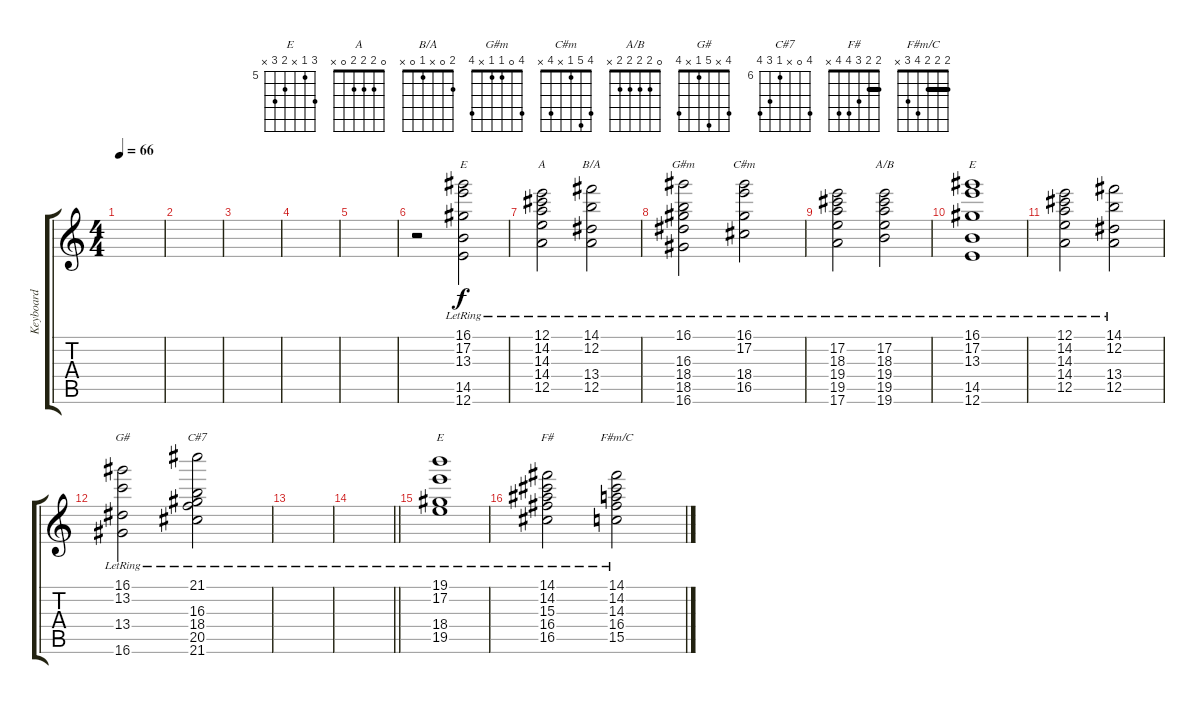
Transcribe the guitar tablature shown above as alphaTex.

\track ("Keyboard" "Keyboard") {instrument acousticguitarnylon}
\staff {score tabs}
\tuning (E4 B3 G3 D3 A2 E2) {hide}
\chord ("E" 4 5 1 x 2 0)
\chord ("A" 0 2 2 2 0 x)
\chord ("B/A" 2 0 x 1 0 x)
\chord ("G#m" 4 0 1 1 x 4)
\chord ("C#m" 4 5 1 x 4 x)
\chord ("A/B" 0 2 2 2 2 x)
\chord ("E" 0 0 1 2 2 0)
\chord ("G#" 4 x 5 1 x 4)
\chord ("C#7" 9 0 x 6 8 9) {firstfret 6}
\chord ("E" 7 5 x 6 7 x) {firstfret 5}
\chord ("F#" 2 2 3 4 4 x) {barre 2}
\chord ("F#m/C" 2 2 2 4 3 x) {barre 2}
\ts (4 4)
\tempo 66
\clef g2
\ks c
|
|
|
|
|
r.2 (16.1{lr} 17.2{lr} 13.3{lr} 14.5{lr} 12.6{lr}).2{ch "E"} |
(12.1{lr} 14.2{lr} 14.3{lr} 14.4{lr} 12.5{lr}).2{ch "A"} (14.1{lr} 12.2{lr} 13.4{lr} 12.5{lr}).2{ch "B/A"} |
(16.1{lr} 16.3{lr} 18.4{lr} 18.5{lr} 16.6{lr}).2{ch "G#m"} (16.1{lr} 17.2{lr} 18.4{lr} 16.5{lr}).2{ch "C#m"} |
(17.2{lr} 18.3{lr} 19.4{lr} 19.5{lr} 17.6{lr}).2 (17.2{lr} 18.3{lr} 19.4{lr} 19.5{lr} 19.6{lr}).2{ch "A/B"} |
(16.1{lr} 17.2{lr} 13.3{lr} 14.5{lr} 12.6{lr}).1{ch "E"} |
(12.1{lr} 14.2{lr} 14.3{lr} 14.4{lr} 12.5{lr}).2 (14.1{lr} 12.2{lr} 13.4{lr} 12.5{lr}).2 |
(16.1{lr} 13.2{lr} 13.4{lr} 16.6{lr}).2{ch "G#"} (21.1{lr} 16.3{lr} 18.4{lr} 20.5{lr} 21.6{lr}).2{ch "C#7"} |
|
\barLineRight lightlight
|
(19.1{lr} 17.2{lr} 18.4{lr} 19.5{lr}).1{ch "E"} |
(14.1{lr} 14.2{lr} 15.3{lr} 16.4{lr} 16.5{lr}).2{ch "F#"} (14.1{lr} 14.2{lr} 14.3{lr} 16.4{lr} 15.5{lr}).2{ch "F#m/C"}
